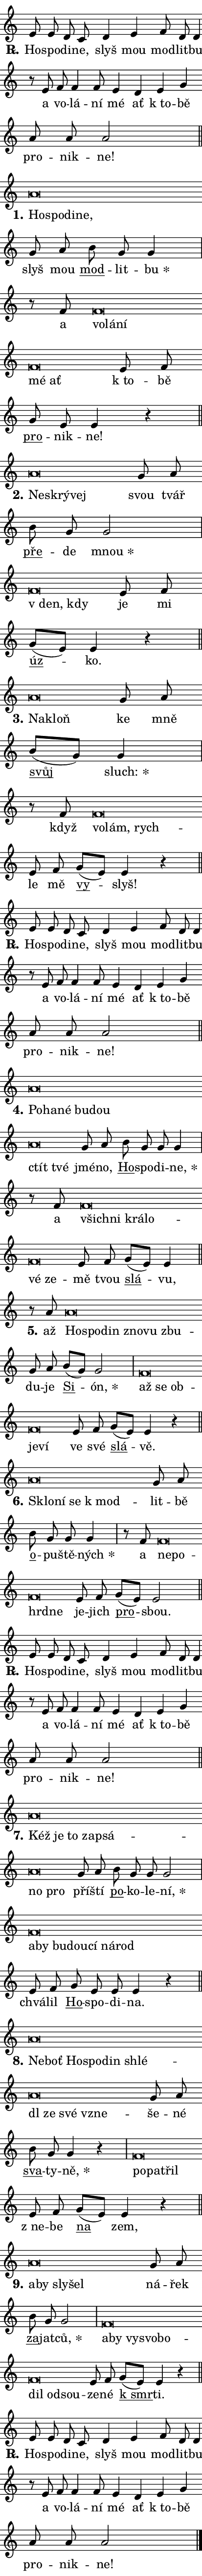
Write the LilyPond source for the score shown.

\version "2.22.1"
\header { tagline = "" }
\paper {
  indent = 0\cm
  top-margin = 0\cm
  right-margin = 0\cm
  bottom-margin = 0\cm
  left-margin = 0\cm
  paper-width = 7\cm
  page-breaking = #ly:one-page-breaking
  system-system-spacing.basic-distance = #11
  score-system-spacing.basic-distance = #11
  ragged-last = ##f
}


%% Author: Thomas Morley
%% https://lists.gnu.org/archive/html/lilypond-user/2020-05/msg00002.html
#(define (line-position grob)
"Returns position of @var[grob} in current system:
   @code{'start}, if at first time-step
   @code{'end}, if at last time-step
   @code{'middle} otherwise
"
  (let* ((col (ly:item-get-column grob))
         (ln (ly:grob-object col 'left-neighbor))
         (rn (ly:grob-object col 'right-neighbor))
         (col-to-check-left (if (ly:grob? ln) ln col))
         (col-to-check-right (if (ly:grob? rn) rn col))
         (break-dir-left
           (and
             (ly:grob-property col-to-check-left 'non-musical #f)
             (ly:item-break-dir col-to-check-left)))
         (break-dir-right
           (and
             (ly:grob-property col-to-check-right 'non-musical #f)
             (ly:item-break-dir col-to-check-right))))
        (cond ((eqv? 1 break-dir-left) 'start)
              ((eqv? -1 break-dir-right) 'end)
              (else 'middle))))

#(define (tranparent-at-line-position vctor)
  (lambda (grob)
  "Relying on @code{line-position} select the relevant enry from @var{vctor}.
Used to determine transparency,"
    (case (line-position grob)
      ((end) (not (vector-ref vctor 0)))
      ((middle) (not (vector-ref vctor 1)))
      ((start) (not (vector-ref vctor 2))))))

noteHeadBreakVisibility =
#(define-music-function (break-visibility)(vector?)
"Makes @code{NoteHead}s transparent relying on @var{break-visibility}"
#{
  \override NoteHead.transparent =
    #(tranparent-at-line-position break-visibility)
#})

#(define delete-ledgers-for-transparent-note-heads
  (lambda (grob)
    "Reads whether a @code{NoteHead} is transparent.
If so this @code{NoteHead} is removed from @code{'note-heads} from
@var{grob}, which is supposed to be @code{LedgerLineSpanner}.
As a result ledgers are not printed for this @code{NoteHead}"
    (let* ((nhds-array (ly:grob-object grob 'note-heads))
           (nhds-list
             (if (ly:grob-array? nhds-array)
                 (ly:grob-array->list nhds-array)
                 '()))
           ;; Relies on the transparent-property being done before
           ;; Staff.LedgerLineSpanner.after-line-breaking is executed.
           ;; This is fragile ...
           (to-keep
             (remove
               (lambda (nhd)
                 (ly:grob-property nhd 'transparent #f))
               nhds-list)))
      ;; TODO find a better method to iterate over grob-arrays, similiar
      ;; to filter/remove etc for lists
      ;; For now rebuilt from scratch
      (set! (ly:grob-object grob 'note-heads)  '())
      (for-each
        (lambda (nhd)
          (ly:pointer-group-interface::add-grob grob 'note-heads nhd))
        to-keep))))

hideNotes = {
  \noteHeadBreakVisibility #begin-of-line-visible
}
unHideNotes = {
  \noteHeadBreakVisibility #all-visible
}

% work-around for resetting accidentals
% https://lilypond.org/doc/v2.23/Documentation/notation/displaying-rhythms#unmetered-music
cadenzaMeasure = {
  \cadenzaOff
  \partial 1024 s1024
  \cadenzaOn
}

#(define-markup-command (accent layout props text) (markup?)
  "Underline accented syllable"
  (interpret-markup layout props
    #{\markup \override #'(offset . 4.3) \underline { #text }#}))

responsum = \markup \concat {
  "R" \hspace #-1.05 \path #0.1 #'((moveto 0 0.07) (lineto 0.9 0.8)) \hspace #0.05 "."
}

\layout {
    \context {
        \Staff
        \remove "Time_signature_engraver"
        \override LedgerLineSpanner.after-line-breaking = #delete-ledgers-for-transparent-note-heads
    }
    \context {
        \Voice {
            \override NoteHead.output-attributes = #'((class . "notehead"))
            \override Hairpin.height = #0.55
        }
    }
    \context {
        \Lyrics {
            \override StanzaNumber.output-attributes = #'((class . "stanzanumber"))
            \override LyricSpace.minimum-distance = #0.9
            \override LyricText.font-name = #"TeX Gyre Schola"
            \override LyricText.font-size = 1
            \override StanzaNumber.font-name = #"TeX Gyre Schola Bold"
            \override StanzaNumber.font-size = 1
        }
    }
}

% magnetic-lyrics.ily
%
%   written by
%     Jean Abou Samra <jean@abou-samra.fr>
%     Werner Lemberg <wl@gnu.org>
%
%   adapted by
%     Jiri Hon <jiri.hon@gmail.com>
%
% Version 2022-Apr-15

% https://www.mail-archive.com/lilypond-user@gnu.org/msg149350.html

#(define (Left_hyphen_pointer_engraver context)
   "Collect syllable-hyphen-syllable occurrences in lyrics and store
them in properties.  This engraver only looks to the left.  For
example, if the lyrics input is @code{foo -- bar}, it does the
following.

@itemize @bullet
@item
Set the @code{text} property of the @code{LyricHyphen} grob between
@q{foo} and @q{bar} to @code{foo}.

@item
Set the @code{left-hyphen} property of the @code{LyricText} grob with
text @q{foo} to the @code{LyricHyphen} grob between @q{foo} and
@q{bar}.
@end itemize

Use this auxiliary engraver in combination with the
@code{lyric-@/text::@/apply-@/magnetic-@/offset!} hook."
   (let ((hyphen #f)
         (text #f))
     (make-engraver
      (acknowledgers
       ((lyric-syllable-interface engraver grob source-engraver)
        (set! text grob)))
      (end-acknowledgers
       ((lyric-hyphen-interface engraver grob source-engraver)
        ;(when (not (grob::has-interface grob 'lyric-space-interface))
          (set! hyphen grob)));)
      ((stop-translation-timestep engraver)
       (when (and text hyphen)
         (ly:grob-set-object! text 'left-hyphen hyphen))
       (set! text #f)
       (set! hyphen #f)))))

#(define (lyric-text::apply-magnetic-offset! grob)
   "If the space between two syllables is less than the value in
property @code{LyricText@/.details@/.squash-threshold}, move the right
syllable to the left so that it gets concatenated with the left
syllable.

Use this function as a hook for
@code{LyricText@/.after-@/line-@/breaking} if the
@code{Left_@/hyphen_@/pointer_@/engraver} is active."
   (let ((hyphen (ly:grob-object grob 'left-hyphen #f)))
     (when hyphen
       (let ((left-text (ly:spanner-bound hyphen LEFT)))
         (when (grob::has-interface left-text 'lyric-syllable-interface)
           (let* ((common (ly:grob-common-refpoint grob left-text X))
                  (this-x-ext (ly:grob-extent grob common X))
                  (left-x-ext
                   (begin
                     ;; Trigger magnetism for left-text.
                     (ly:grob-property left-text 'after-line-breaking)
                     (ly:grob-extent left-text common X)))
                  ;; `delta` is the gap width between two syllables.
                  (delta (- (interval-start this-x-ext)
                            (interval-end left-x-ext)))
                  (details (ly:grob-property grob 'details))
                  (threshold (assoc-get 'squash-threshold details 0.2)))
             (when (< delta threshold)
               (let* (;; We have to manipulate the input text so that
                      ;; ligatures crossing syllable boundaries are not
                      ;; disabled.  For languages based on the Latin
                      ;; script this is essentially a beautification.
                      ;; However, for non-Western scripts it can be a
                      ;; necessity.
                      (lt (ly:grob-property left-text 'text))
                      (rt (ly:grob-property grob 'text))
                      (is-space (grob::has-interface hyphen 'lyric-space-interface))
                      (space (if is-space " " ""))
                      (space-markup (grob-interpret-markup grob " "))
                      (space-size (interval-length (ly:stencil-extent space-markup X)))
                      (extra-delta (if is-space space-size 0))
                      ;; Append new syllable.
                      (ltrt-space (if (and (string? lt) (string? rt))
                                (string-append lt space rt)
                                (make-concat-markup (list lt space rt))))
                      ;; Right-align `ltrt` to the right side.
                      (ltrt-space-markup (grob-interpret-markup
                               grob
                               (make-translate-markup
                                (cons (interval-length this-x-ext) 0)
                                (make-right-align-markup ltrt-space)))))
                 (begin
                   ;; Don't print `left-text`.
                   (ly:grob-set-property! left-text 'stencil #f)
                   ;; Set text and stencil (which holds all collected
                   ;; syllables so far) and shift it to the left.
                   (ly:grob-set-property! grob 'text ltrt-space)
                   (ly:grob-set-property! grob 'stencil ltrt-space-markup)
                   (ly:grob-translate-axis! grob (- (- delta extra-delta)) X))))))))))


#(define (lyric-hyphen::displace-bounds-first grob)
   ;; Make very sure this callback isn't triggered too early.
   (let ((left (ly:spanner-bound grob LEFT))
         (right (ly:spanner-bound grob RIGHT)))
     (ly:grob-property left 'after-line-breaking)
     (ly:grob-property right 'after-line-breaking)
     (ly:lyric-hyphen::print grob)))

squashThreshold = #0.4

\layout {
  \context {
    \Lyrics
    \consists #Left_hyphen_pointer_engraver
    \override LyricText.after-line-breaking =
      #lyric-text::apply-magnetic-offset!
    \override LyricHyphen.stencil = #lyric-hyphen::displace-bounds-first
    \override LyricText.details.squash-threshold = \squashThreshold
    \override LyricHyphen.minimum-distance = 0
    \override LyricHyphen.minimum-length = \squashThreshold
  }
}

squash = \override LyricText.details.squash-threshold = 9999
unSquash = \override LyricText.details.squash-threshold = \squashThreshold

left = \override LyricText.self-alignment-X = #LEFT
unLeft = \revert LyricText.self-alignment-X

starOffset = #(lambda (grob) 
                (let ((x_offset (ly:self-alignment-interface::aligned-on-x-parent grob)))
                  (if (= x_offset 0) 0 (+ x_offset 1.2))))

star = #(define-music-function (syllable)(string?)
"Append star separator at the end of a syllable"
#{
  \once \override LyricText.X-offset = #starOffset
  \lyricmode { \markup {
    #syllable
    \override #'((font-name . "TeX Gyre Schola Bold")) \hspace #0.2 \lower #0.65 \larger "*"
  } }
#})

starAccent = #(define-music-function (syllable)(string?)
"Append star separator at the end of a syllable and make accent"
#{
  \once \override LyricText.X-offset = #starOffset
  \lyricmode { \markup {
    \accent #syllable
    \override #'((font-name . "TeX Gyre Schola Bold")) \hspace #0.2 \lower #0.65 \larger "*"
  } }
#})

breath = #(define-music-function (syllable)(string?)
"Append breathing indicator at the end of a syllable"
#{
  \lyricmode { \markup { #syllable "+" } }
#})

optionalBreath = #(define-music-function (syllable)(string?)
"Append optional breathing indicator at the end of a syllable"
#{
  \lyricmode { \markup { #syllable "(+)" } }
#})


\score {
    <<
        \new Voice = "melody" { \cadenzaOn \key c \major \relative { e'8 e d c d4 e f8 d d4 \bar "" r8 e f f4 f8 \bar "" e4 d \bar "" e g \bar "" a8 a a2 \cadenzaMeasure \bar "||" \break }
\relative { a'\breve*1/16 \hideNotes \breve*1/16 \bar "" \breve*1/16 \breve*1/16 \bar "" \unHideNotes g8 a \bar "" b g g4 \cadenzaMeasure \bar "|" r8 f f\breve*1/16 \hideNotes \breve*1/16 \bar "" \breve*1/16 \bar "" \breve*1/16 \breve*1/16 \bar "" \unHideNotes e8 f \bar "" g e e4 r \cadenzaMeasure \bar "||" \break }
\relative { a'\breve*1/16 \hideNotes \breve*1/16 \breve*1/16 \bar "" \unHideNotes g8 a \bar "" b g g2 \cadenzaMeasure \bar "|" f\breve*1/16 \hideNotes \breve*1/16 \bar "" \unHideNotes e8 f \bar "" g[( e)] e4 r \cadenzaMeasure \bar "||" \break }
\relative { a'\breve*1/16 \hideNotes \breve*1/16 \bar "" \unHideNotes g8 a \bar "" b[( g)] g4 \cadenzaMeasure \bar "|" r8 f f\breve*1/16 \hideNotes \breve*1/16 \breve*1/16 \bar "" \unHideNotes e8 f \bar "" g[( e)] e4 r \cadenzaMeasure \bar "||" \break }
\relative { e'8 e d c d4 e f8 d d4 \bar "" r8 e f f4 f8 \bar "" e4 d \bar "" e g \bar "" a8 a a2 \cadenzaMeasure \bar "||" \break }
\relative { a'\breve*1/16 \hideNotes \breve*1/16 \bar "" \breve*1/16 \bar "" \breve*1/16 \bar "" \breve*1/16 \bar "" \breve*1/16 \breve*1/16 \bar "" \unHideNotes g8 a \bar "" b g g g4 \cadenzaMeasure \bar "|" r8 f f\breve*1/16 \hideNotes \breve*1/16 \bar "" \breve*1/16 \bar "" \breve*1/16 \bar "" \breve*1/16 \breve*1/16 \bar "" \unHideNotes e8 f \bar "" g[( e)] e4 \cadenzaMeasure \bar "||" \break }
\relative { r8 a' a\breve*1/16 \hideNotes \breve*1/16 \bar "" \breve*1/16 \bar "" \breve*1/16 \bar "" \breve*1/16 \breve*1/16 \bar "" \unHideNotes g8 a \bar "" b[( g)] g2 \cadenzaMeasure \bar "|" f\breve*1/16 \hideNotes \breve*1/16 \bar "" \breve*1/16 \bar "" \breve*1/16 \breve*1/16 \bar "" \unHideNotes e8 f \bar "" g[( e)] e4 r \cadenzaMeasure \bar "||" \break }
\relative { a'\breve*1/16 \hideNotes \breve*1/16 \bar "" \breve*1/16 \breve*1/16 \bar "" \unHideNotes g8 a \bar "" b g g g4 \cadenzaMeasure \bar "|" r8 f f\breve*1/16 \hideNotes \breve*1/16 \bar "" \breve*1/16 \breve*1/16 \bar "" \unHideNotes e8 f \bar "" g[( e)] e2 \cadenzaMeasure \bar "||" \break }
\relative { e'8 e d c d4 e f8 d d4 \bar "" r8 e f f4 f8 \bar "" e4 d \bar "" e g \bar "" a8 a a2 \cadenzaMeasure \bar "||" \break }
\relative { a'\breve*1/16 \hideNotes \breve*1/16 \bar "" \breve*1/16 \bar "" \breve*1/16 \bar "" \breve*1/16 \bar "" \breve*1/16 \breve*1/16 \bar "" \unHideNotes g8 a \bar "" b g g g2 \cadenzaMeasure \bar "|" f\breve*1/16 \hideNotes \breve*1/16 \bar "" \breve*1/16 \bar "" \breve*1/16 \bar "" \breve*1/16 \bar "" \breve*1/16 \breve*1/16 \bar "" \unHideNotes e8 f \bar "" g e e e4 r \cadenzaMeasure \bar "||" \break }
\relative { a'\breve*1/16 \hideNotes \breve*1/16 \bar "" \breve*1/16 \bar "" \breve*1/16 \bar "" \breve*1/16 \bar "" \breve*1/16 \bar "" \breve*1/16 \bar "" \breve*1/16 \bar "" \breve*1/16 \breve*1/16 \bar "" \unHideNotes g8 a \bar "" b g g4 r \cadenzaMeasure \bar "|" f\breve*1/16 \hideNotes \breve*1/16 \breve*1/16 \bar "" \unHideNotes e8 f \bar "" g[( e)] e4 r \cadenzaMeasure \bar "||" \break }
\relative { a'\breve*1/16 \hideNotes \breve*1/16 \bar "" \breve*1/16 \breve*1/16 \bar "" \unHideNotes g8 a \bar "" b g g2 \cadenzaMeasure \bar "|" f\breve*1/16 \hideNotes \breve*1/16 \bar "" \breve*1/16 \bar "" \breve*1/16 \bar "" \breve*1/16 \bar "" \breve*1/16 \bar "" \breve*1/16 \breve*1/16 \bar "" \unHideNotes e8 f \bar "" g[( e)] e4 r \cadenzaMeasure \bar "||" \break }
\relative { e'8 e d c d4 e f8 d d4 \bar "" r8 e f f4 f8 \bar "" e4 d \bar "" e g \bar "" a8 a a2 \cadenzaMeasure \bar "||" \break } \bar "|." }
        \new Lyrics \lyricsto "melody" { \lyricmode { \set stanza = \responsum
Ho -- spo -- di -- ne, slyš mou mod -- lit -- bu a vo -- lá -- ní mé ať "k to" -- bě pro -- nik -- ne!
\set stanza = "1."
\left Ho -- \squash spo -- di -- ne, \unLeft \unSquash slyš mou \markup \accent mod -- lit -- \star bu a \left vo -- \squash lá -- ní mé ať \unLeft \unSquash "k to" -- bě \markup \accent pro -- nik -- ne!
\set stanza = "2."
\left Ne -- \squash skrý -- vej \unLeft \unSquash svou tvář \markup \accent pře -- de \star mnou \left "v den," \squash kdy \unLeft \unSquash je mi \markup \accent úz -- ko.
\set stanza = "3."
\left Na -- \squash kloň \unLeft \unSquash ke mně \markup \accent svůj \star sluch: když \left vo -- \squash lám, rych -- \unLeft \unSquash le mě \markup \accent vy -- slyš!
\set stanza = \responsum
Ho -- spo -- di -- ne, slyš mou mod -- lit -- bu a vo -- lá -- ní mé ať "k to" -- bě pro -- nik -- ne!
\set stanza = "4."
\left Po -- \squash ha -- né bu -- dou ctít tvé \unLeft \unSquash jmé -- no, \markup \accent Ho -- spo -- di -- \star ne, a \left všich -- \squash ni krá -- lo -- vé ze -- \unLeft \unSquash mě tvou \markup \accent slá -- vu,
\set stanza = "5."
až \left Ho -- \squash spo -- din zno -- vu zbu -- \unLeft \unSquash du -- je \markup \accent Si -- \star ón, \left až \squash se ob -- je -- ví \unLeft \unSquash ve své \markup \accent slá -- vě.
\set stanza = "6."
\left Sklo -- \squash ní se "k mod" -- \unLeft \unSquash lit -- bě \markup \accent o -- pu -- ště -- \star ných a \left ne -- \squash po -- hrd -- ne \unLeft \unSquash je -- jich \markup \accent pro -- sbou.
\set stanza = \responsum
Ho -- spo -- di -- ne, slyš mou mod -- lit -- bu a vo -- lá -- ní mé ať "k to" -- bě pro -- nik -- ne!
\set stanza = "7."
\left Kéž \squash je to za -- psá -- no pro \unLeft \unSquash pří -- ští \markup \accent po -- ko -- le -- \star ní, \left a -- \squash by bu -- dou -- cí ná -- rod \unLeft \unSquash chvá -- lil \markup \accent Ho -- spo -- di -- na.
\set stanza = "8."
\left Ne -- \squash boť Ho -- spo -- din shlé -- dl ze své vzne -- \unLeft \unSquash še -- né \markup \accent sva -- ty -- \star ně, \left po -- \squash pa -- třil \unLeft \unSquash "z ne" -- be \markup \accent na zem,
\set stanza = "9."
\left a -- \squash by sly -- šel \unLeft \unSquash ná -- řek \markup \accent za -- jat -- \star ců, \left a -- \squash by vy -- svo -- bo -- dil od -- sou -- \unLeft \unSquash ze -- né \markup \accent "k smr" -- ti.
\set stanza = \responsum
Ho -- spo -- di -- ne, slyš mou mod -- lit -- bu a vo -- lá -- ní mé ať "k to" -- bě pro -- nik -- ne! } }
    >>
    \layout {}
}
